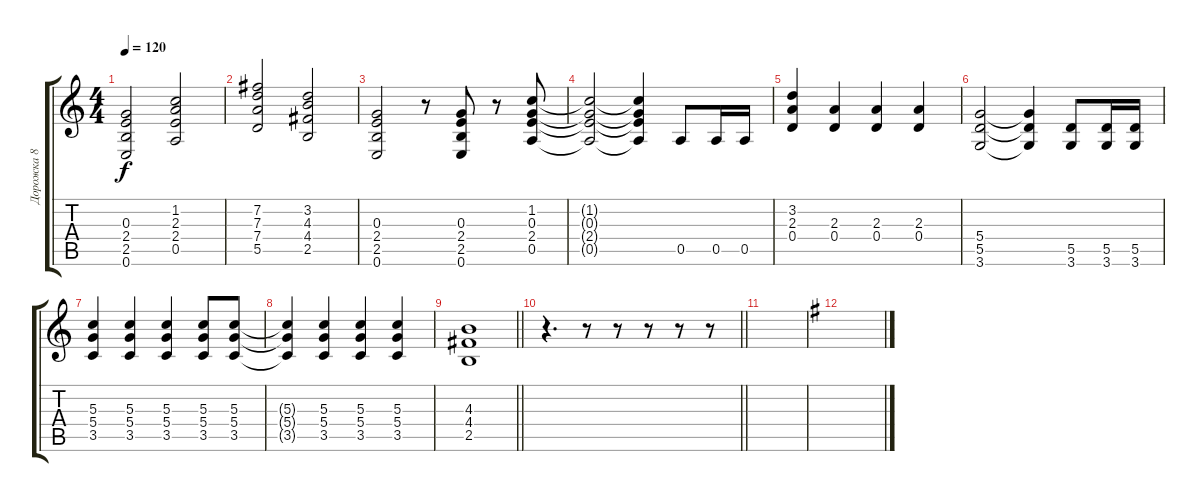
\track ("Дорожка 8" "Дорожка 8") {instrument distortionguitar}
\staff {score tabs}
\tuning (E4 B3 G3 D3 A2 E2) {hide}
\ts (4 4)
\tempo 120
\clef g2
\ks c
(0.3 2.4 2.5 0.6).2{dy f} (1.2 2.3 2.4 0.5).2 |
(7.2 7.3 7.4 5.5).2 (3.2 4.3 4.4 2.5).2 |
(0.3 2.4 2.5 0.6).2 r.8 (0.3 2.4 2.5 0.6).8 r.8 (1.2 0.3 2.4 0.5).8 |
(1.2{t} 0.3{t} 2.4{t} 0.5{t}).2 (1.2{t} 0.3{t} 2.4{t} 0.5{t}).4 0.5.8 0.5.16 0.5.16 |
(3.2 2.3 0.4).4 (2.3 0.4).4 (2.3 0.4).4 (2.3 0.4).4 |
(5.4 5.5 3.6).2 (5.4{t} 5.5{t} 3.6{t}).4 (5.5 3.6).8 (5.5 3.6).16 (5.5 3.6).16 |
(5.3 5.4 3.5).4 (5.3 5.4 3.5).4 (5.3 5.4 3.5).4 (5.3 5.4 3.5).8 (5.3 5.4 3.5).8 |
(5.3{t} 5.4{t} 3.5{t}).4 (5.3 5.4 3.5).4 (5.3 5.4 3.5).4 (5.3 5.4 3.5).4 |
\barLineRight lightlight
(4.3 4.4 2.5).1 |
\barLineRight lightlight
r.4{d} r.8 r.8 r.8 r.8 r.8 |
|
\ks g
